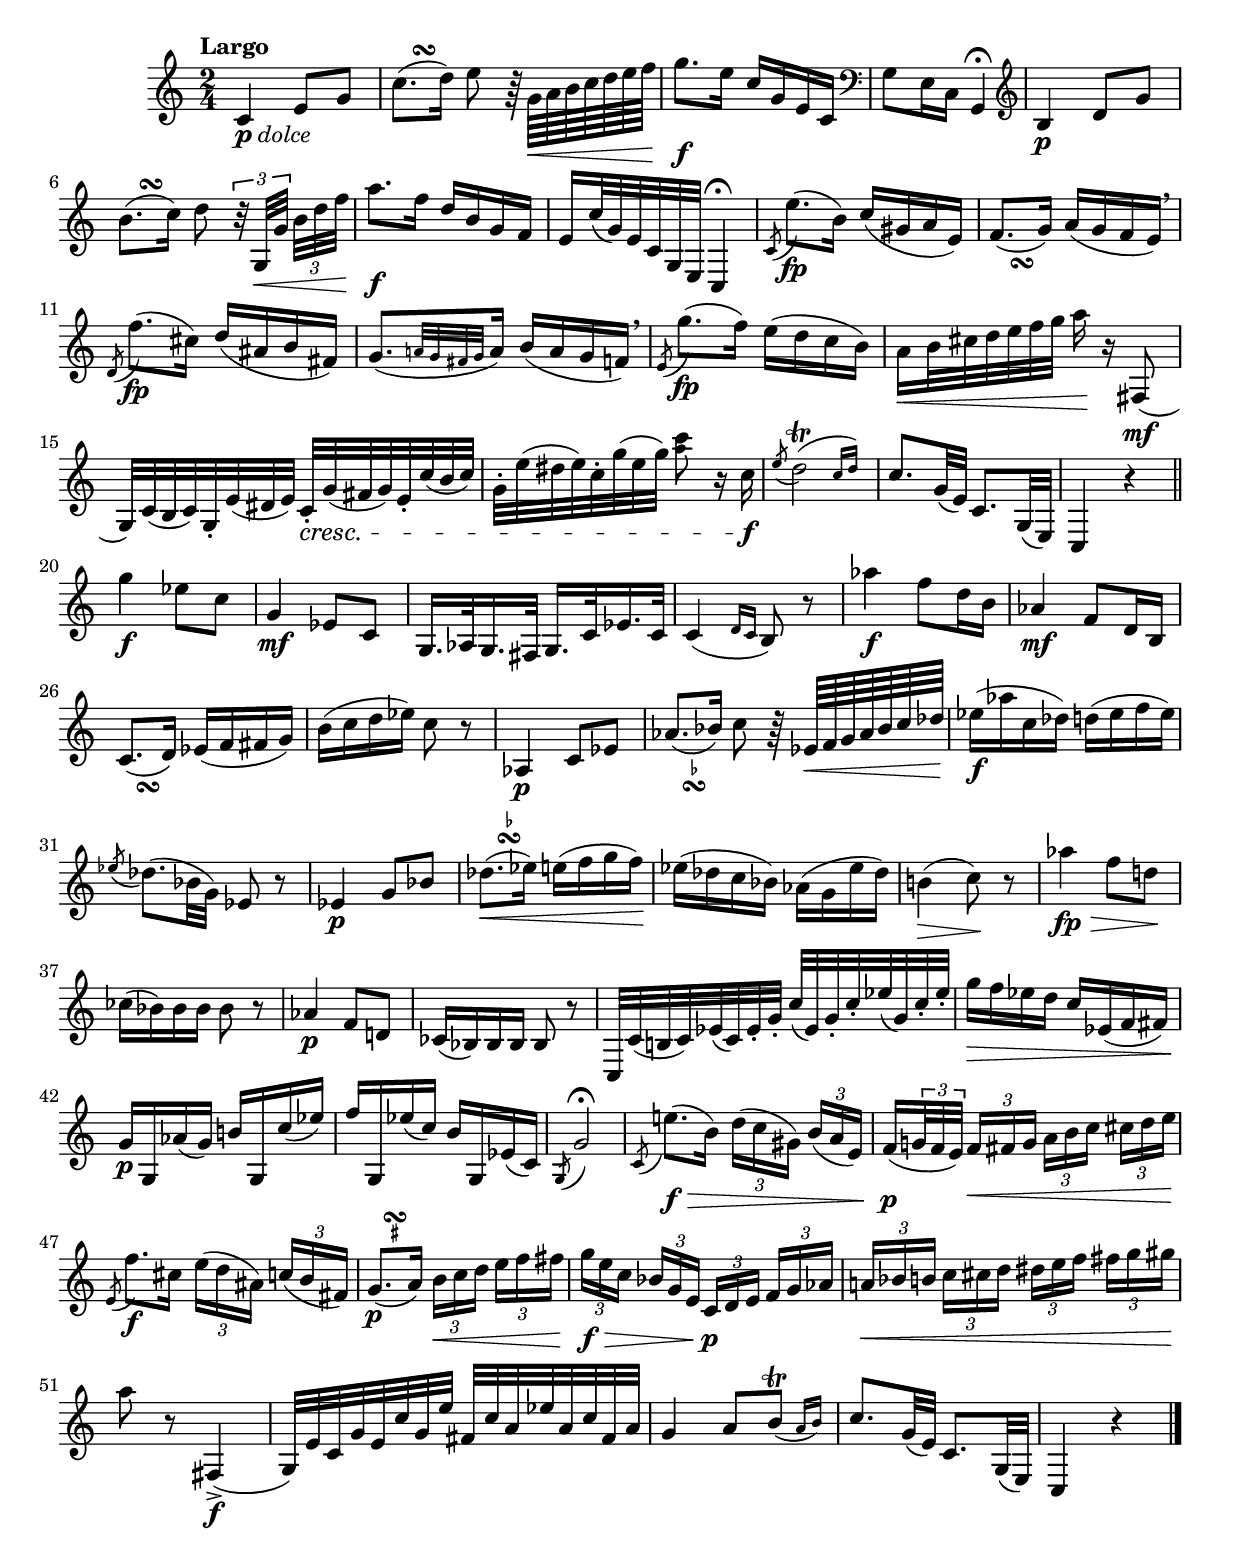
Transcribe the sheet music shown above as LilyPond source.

\version "2.22.0"

\include "../turn-markup.ily"
\include "settings.ily"

\relative {
  \language "english"

  \transposition f

  \tempo "Largo"

  \key c \major
  \time 2/4

  c'4_\markup { \dynamic "p" \italic "dolce" } e8 g |
  <<
    { c8.( d16) }
    { s8 s^\turn-markup }
  >> e8 r64 g, \< a b c d e f |
  g8.\f e16 c g e c |
  \clef \bass-clef-name g8 e16 c g4\fermata |
  \clef "treble" b'4 \p d8 g |
  <<
    { b8.( c16) }
    { s8 s^\turn-markup }
  >> d8 \tuplet 3/2 16 { r32 g,,[ \< g'] b d f } |
  a8. \f f16 d b g f |
  e16 c'32( g) e c g e c4\fermata |
  \acciaccatura c'8 e'8.\fp( b16) c( g-sharp a e) |
  <<
    { f8.( g16) }
    { s8 s_\turn-markup }
  >> a16( g f e) \breathe |
  \acciaccatura d8 f'8.\fp( c-sharp16) d( a-sharp b f-sharp) |
  g8.[( \grace { a-natural!32 g f-sharp g } a16)] b16( a g f) \breathe |
  \acciaccatura e8 g'8.\fp( f16) e( d c b) |
  a16 \< b32 c-sharp d e f g a16 \! r f-sharp,,8( \mf |
  g32) c( b c) g-. e'( d-sharp e) c-. \cresc g'( f-sharp g) e-. c'( b c) |
  g32-. e'( d-sharp e) c-. g'( e g) <c \tweak font-size #-2 a>8 r16 c, \f |
  \acciaccatura e8 \afterGrace d2\trill( { c16 d) } |
  c8. g32( e) c8. g32( e) |
  c4 r | \bar "||"

  g'''4 \f e-flat8 c |
  g4 \mf e-flat8 c |
  g16. a-flat32 g16. f-sharp32 g16. c32 e-flat16. c32 |
  c4( \grace { d16 c } b8) r |
  a-flat''4 \f f8 d16 b |
  a-flat4 \mf f8 d16 b |
  <<
    { c8.( d16) }
    { s8 s_\turn-markup }
  >> e-flat16( f f-sharp g) |
  b16( c d e-flat) c8 r |

  a-flat,4 \p c8 e-flat |
  <<
    { a-flat8.( b-flat16) }
    { s8 s_#(turn-with-accidentals (markup #:flat) (markup #:null)) }
  >> c8 r64 e-flat, \< f g a-flat b-flat c d-flat |
  e-flat16(\f a-flat c, d-flat) d( e-flat f e-flat) |
  \acciaccatura e-flat8 d-flat8.( b-flat32 g) e-flat8 r |
  e-flat4 \p g8 b-flat |
  <<
    { d-flat8.( \< e-flat16) }
    { s8 s^#(turn-with-accidentals (markup #:flat) (markup #:null)) }
  >> e16( f g f) \! |
  e-flat16( d-flat c b-flat) a-flat( g e-flat' d-flat) |
  b-natural!4( \> c8) \! r |
  a-flat'4\fp \> f8 d-natural! \! |
  c-flat16( b-flat) b-flat b-flat b-flat8 r |
  a-flat4 \p f8 d-natural! |
  c-flat16( b-flat) b-flat b-flat b-flat8 r |
  c,32 c'( b-natural! c) e-flat( c) e-flat-. g-. c( e-flat,) g-. c-. e-flat( g,) c-. e-flat-. |
  g16 \> f e-flat d c e-flat,( f f-sharp) |
  g16 \p g, a-flat'( g) b-natural! g, c'( e-flat) |
  f16 g,, e-flat''( c) b g, e-flat'( c) |
  \acciaccatura g8 g'2\fermata |

  \set Timing.beamExceptions = \beamExceptions { \tuplet 3/2 8 { 16[ 16 16] 16[ 16 16] 16[ 16 16] 16[ 16 16] } }

  \acciaccatura c,8 e-natural'!8.( \f \> b16) \tuplet 3/2 8 { d16( c g-sharp) b( a e) } |
  f16( \p \tuplet 3/2 { g-natural!32 f e) } \tuplet 3/2 8 { f16 \< f-sharp g a b c c-sharp d e } |
  \acciaccatura e,8 f'8. \f c-sharp16 \tuplet 3/2 8 { e16( d a-sharp) c( b f-sharp) } |
  <<
    { g8.( \p a16) }
    { s8 s^#(turn-with-accidentals (markup #:null) (markup #:sharp)) }
  >> \tuplet 3/2 8 { b16 \< c d e f f-sharp } |
  \tuplet 3/2 8 {
    g16 \f \> e c b-flat g e c \p d e f g a-flat |
    a-natural! \< b-flat b c c-sharp d d-sharp e f f-sharp g g-sharp |
  }

  \unset Timing.beamExceptions

  a8 \! r f-sharp,,4->( \f |
  g32) e' c g' e c' g e' f-sharp, c' a e-flat' a, c f-sharp, a |
  g4 a8 \afterGrace b\trill( { a16 b) } |
  c8. g32( e) c8. g32( e) |
  c4 r | \bar "|."
}
